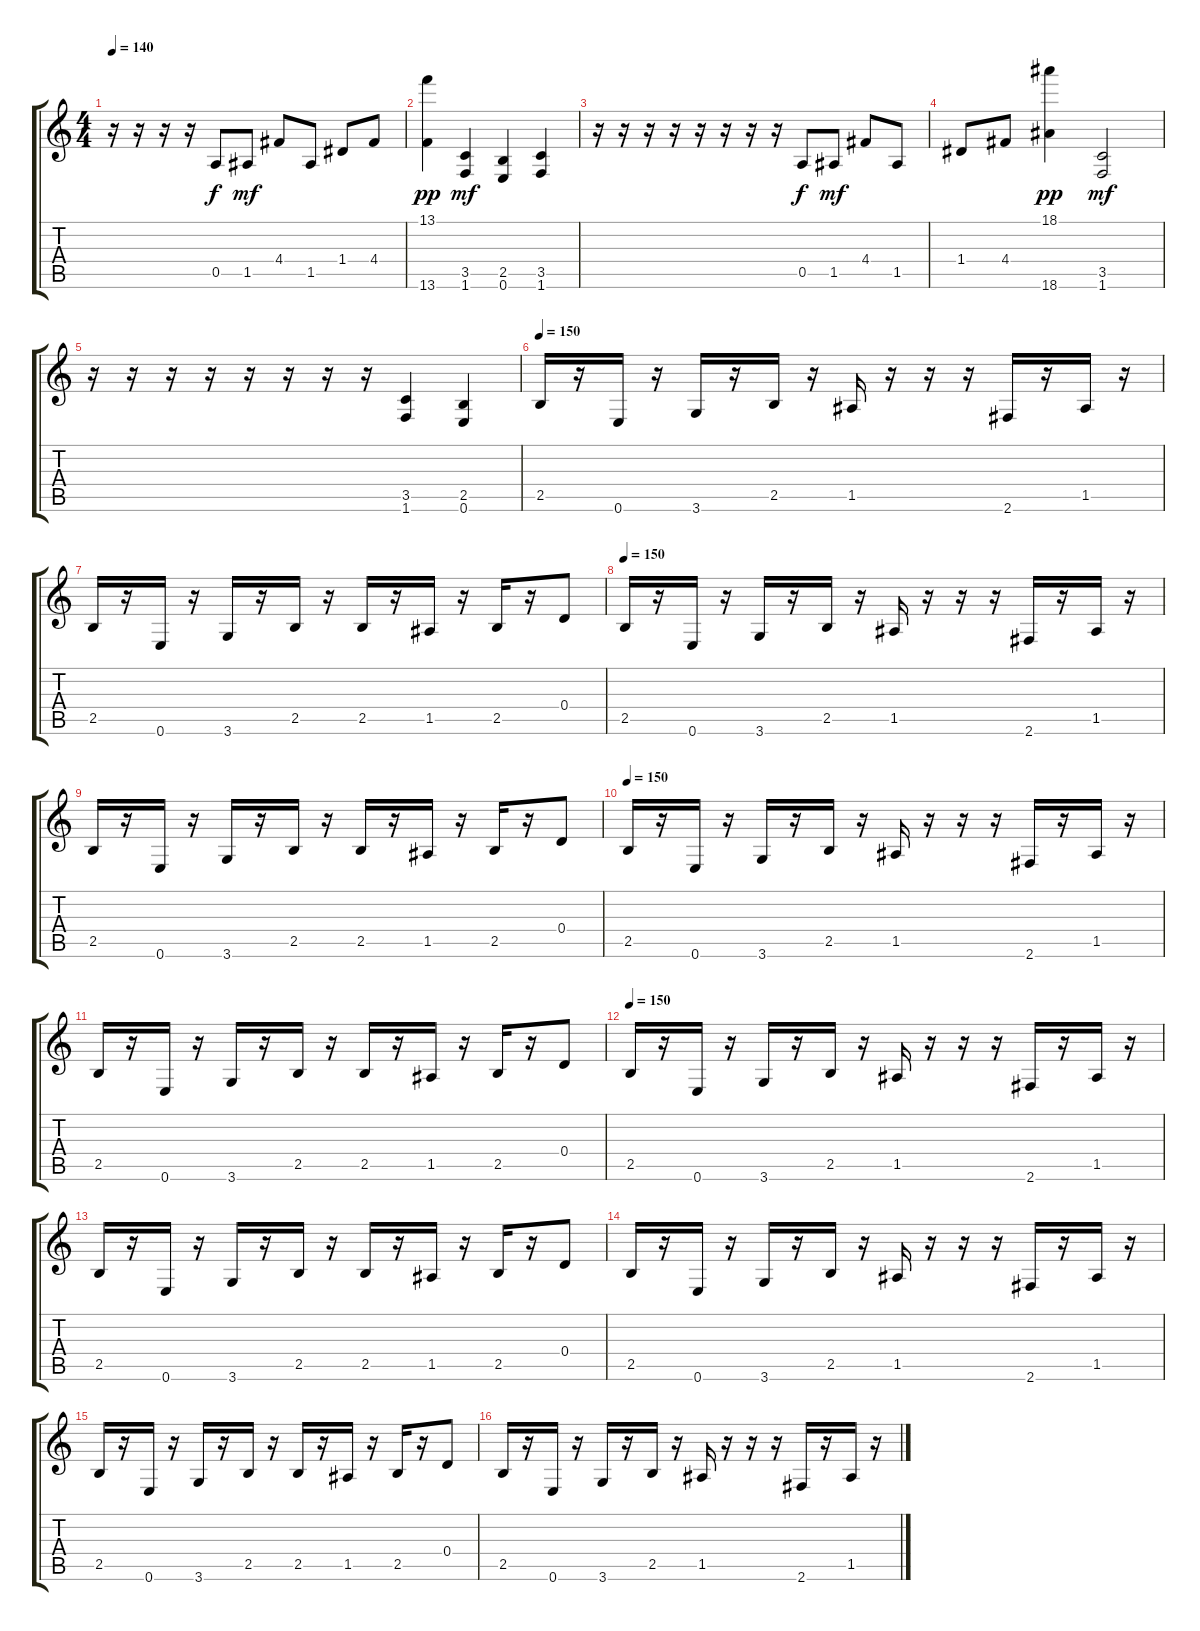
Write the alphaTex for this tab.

\track "" {instrument distortionguitar}
\staff {score tabs}
\tuning (E4 B3 G3 D3 A2 E2) {hide}
\ts (4 4)
\tempo 140
\clef g2
\ks c
r.16{dy mf} r.16 r.16 r.16 0.5.8{dy f} 1.5.8{dy mf} 4.4.8 1.5.8 1.4.8 4.4.8 |
(13.1 13.6).4{dy pp} (3.5 1.6).4{dy mf} (2.5 0.6).4 (3.5 1.6).4 |
r.16 r.16 r.16 r.16 r.16 r.16 r.16 r.16 0.5.8{dy f} 1.5.8{dy mf} 4.4.8 1.5.8 |
1.4.8 4.4.8 (18.1 18.6).4{dy pp} (3.5 1.6).2{dy mf} |
r.16 r.16 r.16 r.16 r.16 r.16 r.16 r.16 (3.5 1.6).4 (2.5 0.6).4 |
\tempo 150
2.5.16 r.16 0.6.16 r.16 3.6.16 r.16 2.5.16 r.16 1.5.16 r.16 r.16 r.16 2.6.16 r.16 1.5.16 r.16 |
2.5.16 r.16 0.6.16 r.16 3.6.16 r.16 2.5.16 r.16 2.5.16 r.16 1.5.16 r.16 2.5.16 r.16 0.4.8 |
\tempo 150
2.5.16 r.16 0.6.16 r.16 3.6.16 r.16 2.5.16 r.16 1.5.16 r.16 r.16 r.16 2.6.16 r.16 1.5.16 r.16 |
2.5.16 r.16 0.6.16 r.16 3.6.16 r.16 2.5.16 r.16 2.5.16 r.16 1.5.16 r.16 2.5.16 r.16 0.4.8 |
\tempo 150
2.5.16 r.16 0.6.16 r.16 3.6.16 r.16 2.5.16 r.16 1.5.16 r.16 r.16 r.16 2.6.16 r.16 1.5.16 r.16 |
2.5.16 r.16 0.6.16 r.16 3.6.16 r.16 2.5.16 r.16 2.5.16 r.16 1.5.16 r.16 2.5.16 r.16 0.4.8 |
\tempo 150
2.5.16 r.16 0.6.16 r.16 3.6.16 r.16 2.5.16 r.16 1.5.16 r.16 r.16 r.16 2.6.16 r.16 1.5.16 r.16 |
2.5.16 r.16 0.6.16 r.16 3.6.16 r.16 2.5.16 r.16 2.5.16 r.16 1.5.16 r.16 2.5.16 r.16 0.4.8 |
2.5.16 r.16 0.6.16 r.16 3.6.16 r.16 2.5.16 r.16 1.5.16 r.16 r.16 r.16 2.6.16 r.16 1.5.16 r.16 |
2.5.16 r.16 0.6.16 r.16 3.6.16 r.16 2.5.16 r.16 2.5.16 r.16 1.5.16 r.16 2.5.16 r.16 0.4.8 |
2.5.16 r.16 0.6.16 r.16 3.6.16 r.16 2.5.16 r.16 1.5.16 r.16 r.16 r.16 2.6.16 r.16 1.5.16 r.16
